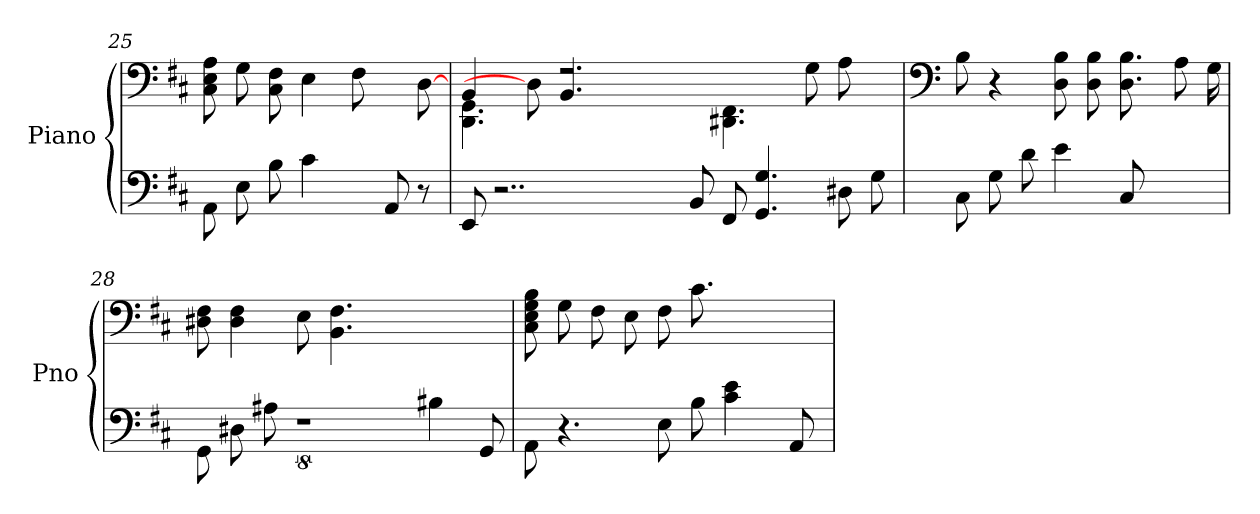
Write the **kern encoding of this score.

**kern	**kern
*part1	*part1
*staff2	*staff1
*I"Piano	*
*I'Pno	*
*clefF4	*clefF4
*k[f#c#]	*k[f#c#]
=25	=25
8AA\	8A\ 8E\ 8C#\
8E\	8G\
8B\	8C#\ 8F#\
4c#\	4E\
8ryy	8F#\
8AA/	8ryy
8r	[8D\
=26	=26
*	*^
8EE/	4BB/	4.GG\ 4.DD\
2..r	.	.
.	8D\]	.
.	2.r	4.BB/
.	.	8ryy
.	.	1ryy
8BB/	.	.
8FF#/	4.DD#\ 4.FF#\	.
4.G/ 4.GG/	.	.
.	8G\	.
8D#\	8A\	.
8G\	8ryy	.
*	*v	*v
!!LO:LB:g=z
=27	=27
*	*clefF4
8C#\	8B\
8G\	4r
8d\	.
4e\	8D\ 8B\
.	8D\ 8B\
8C#/	8.D\ 8.B\
4ryy	.
.	8A\
.	16G\
=28	=28
8GG\	8F#\ 8D#\
8D#\	4F#\ 4D#\
8A#\	.
8%5r	8E\
.	4.BB\ 4.F#\
.	2ryy
4B#\	.
8GG/	.
=29	=29
8AA\	8E\ 8C#\ 8B\ 8G\
4.r	8G\
.	8F#\
.	8E\
8E\	8F#\
8B\	8.c#\
4e\ 4c#\	.
.	4ryy
8AA/	.
.	16ryy
=	=
*-	*-
